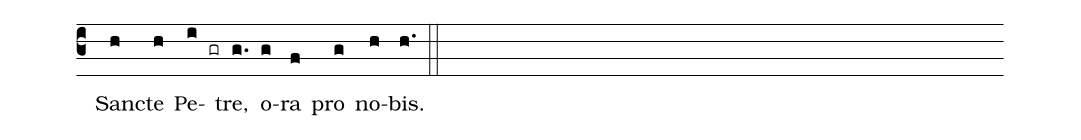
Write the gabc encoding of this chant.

%%
(c3)() San(h)cte(h) Pe(i gr)tre,(g.) o(g)ra(f) pro(g) no(h)bis.(h.) (::)
